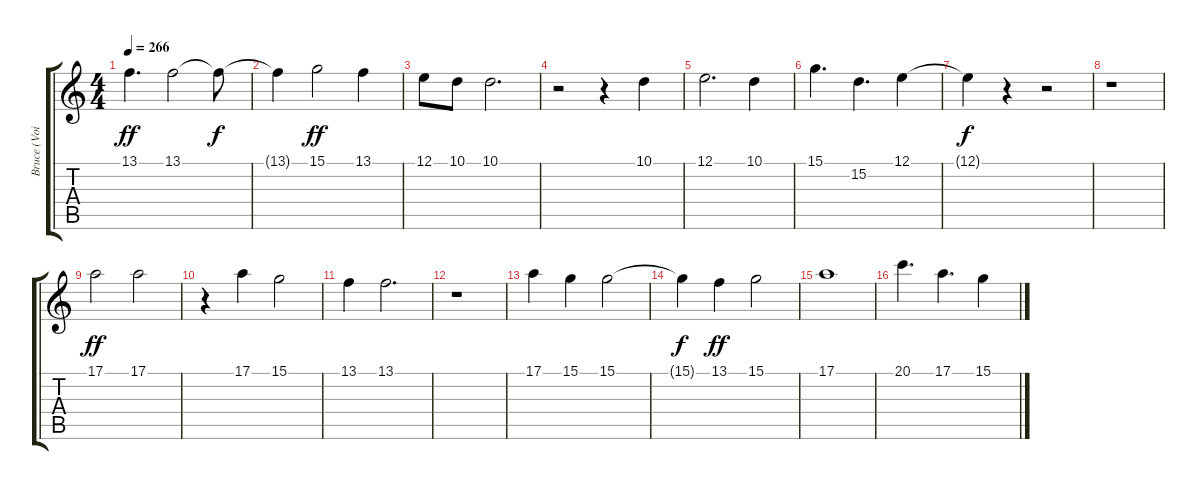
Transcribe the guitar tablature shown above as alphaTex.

\track ("Bruce (Voice)" "Bruce (Voi") {instrument choiraahs}
\staff {score tabs}
\tuning (E4 B3 G3 D3 A2 E2) {hide}
\ts (4 4)
\tempo 266
\clef g2
\ks c
13.1.4{d dy ff} 13.1.2 13.1{t}.8{dy f} |
13.1{t}.4 15.1.2{dy ff} 13.1.4 |
12.1.8 10.1.8 10.1.2{d} |
r.2 r.4 10.1.4 |
12.1.2{d} 10.1.4 |
15.1.4{d} 15.2.4{d} 12.1.4 |
12.1{t}.4{dy f} r.4 r.2 |
r.1 |
17.1.2{dy ff} 17.1.2 |
r.4 17.1.4 15.1.2 |
13.1.4 13.1.2{d} |
r.1 |
17.1.4 15.1.4 15.1.2 |
15.1{t}.4{dy f} 13.1.4{dy ff} 15.1.2 |
17.1.1 |
20.1.4{d} 17.1.4{d} 15.1.4
